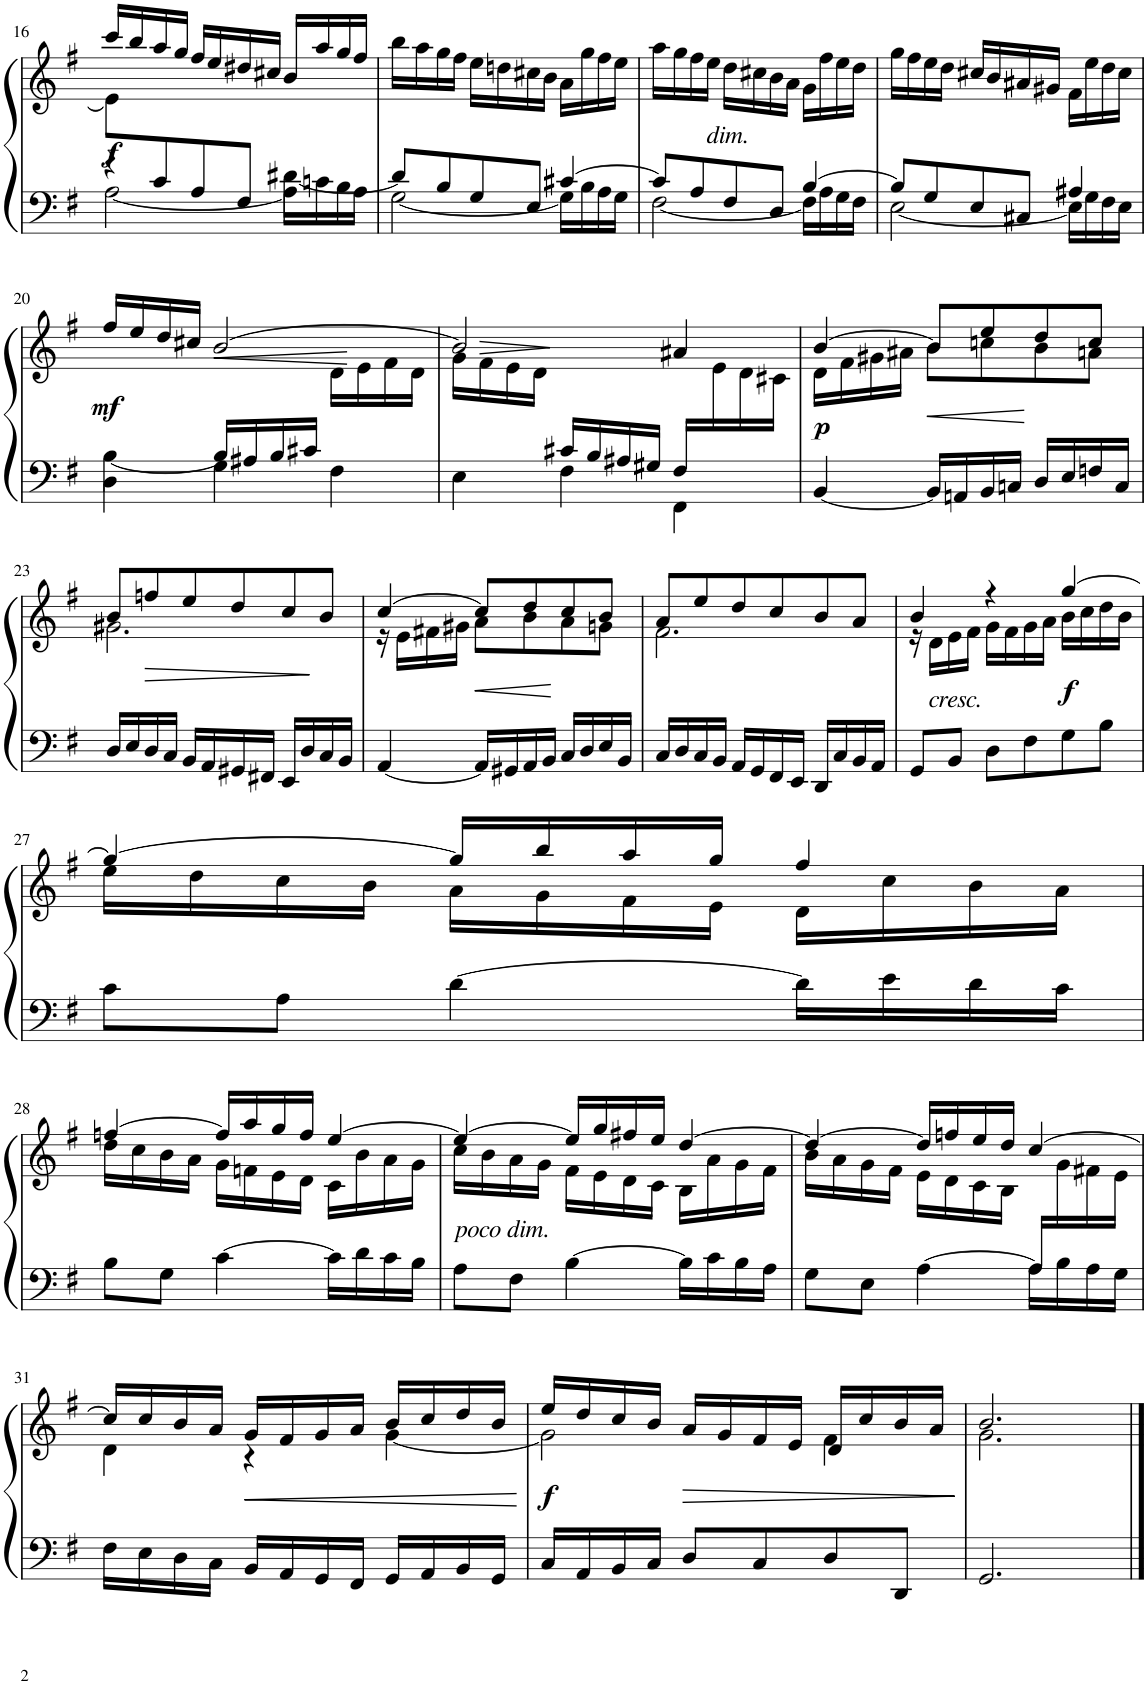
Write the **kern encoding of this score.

**kern	**kern	**dynam
*part1	*part1	*part1
*staff2	*staff1	*staff1/2
*I"Piano	*	*
*I'Pno.	*	*
!!LO:PB:g=z
*clefF4	*clefG2	*
*k[f#]	*k[f#]	*
*M3/4	*M3/4	*
=16	=16	=16
*^	*^	*
*	*^	*	*	*
!	!	!	!	!	!LO:DY:b
8ryy	4r	[2A\	16ccc/LL	8e\L]	f
.	.	.	16bb/	.	.
8c/	.	.	16aa/	2ryy	.
.	.	.	16gg/JJ	.	.
8A/	4ryy	.	16ff#/LL	.	.
.	.	.	16ee/	.	.
8F#/J	.	.	16dd#X/	.	.
.	.	.	16cc#X/JJ	.	.
[4d#X\	4ryy	16A\LL]	16b/LL	.	.
.	.	16cn\	16aa/	.	.
.	.	16B\	16gg/	8ryy	.
.	.	16A\JJ	16ff#/JJ	.	.
*	*v	*v	*	*	*
*	*	*v	*v	*
=17	=17	=17	=17
8d#/L]	[2G\	16bb\LL	.
.	.	16aa\	.
8B/	.	16gg\	.
.	.	16ff#\JJ	.
8G/	.	16ee\LL	.
.	.	16ddn\	.
8E/J	.	16cc#X\	.
.	.	16b\JJ	.
[4c#X/	16G\LL]	16a\LL	.
.	16B\	16gg\	.
.	16A\	16ff#\	.
.	16G\JJ	16ee\JJ	.
=18	=18	=18	=18
8c#/L]	[2F#\	16aa\LL	.
.	.	16gg\	.
8A/	.	16ff#\	.
!	!	!LO:TX:b:i:t=dim.	!
.	.	16ee\JJ	.
8F#/	.	16dd\LL	.
.	.	16cc#X\	.
8D/J	.	16b\	.
.	.	16a\JJ	.
[4B/	16F#\LL]	16g\LL	.
.	16A\	16ff#\	.
.	16G\	16ee\	.
.	16F#\JJ	16dd\JJ	.
=19	=19	=19	=19
8B/L]	[2E\	16gg\LL	.
.	.	16ff#\	.
8G/	.	16ee\	.
.	.	16dd\JJ	.
8E/	.	16cc#X/LL	.
.	.	16b/	.
8C#X/J	.	16a#X/	.
.	.	16g#X/JJ	.
4A#X/	16E\LL]	16f#\LL	.
.	16G\	16ee\	.
.	16F#\	16dd\	.
.	16E\JJ	16cc#\JJ	.
!!LO:LB:g=z
=20	=20	=20	=20
*	*	*^	*
!	!	!	!	!LO:DY:b
[4B\	4D\	16ff#/LL	2ryy	mf
.	.	16ee/	.	.
.	.	16dd/	.	.
.	.	16cc#X/JJ	.	.
!	!	!	!	!LO:HP:b
16B/LL]	4G\	[2b/	.	<
16A#X/	.	.	.	.
16B/	.	.	.	.
16c#X/JJ	.	.	.	.
4ryy	4F#\	.	16d\LL	.
.	.	.	16e\	[
.	.	.	16f#\	.
.	.	.	16d\JJ	.
=21	=21	=21	=21	=21
4ryy	4E\	2b/]	16g\LL	.
!	!	!	!	!LO:HP:b
.	.	.	16f#\	>
.	.	.	16e\	.
.	.	.	16d\JJ	.
16c#X/LL	4F#\	.	16ryy	]
*	*	*v	*v	*
16B/	.	.	.
16A#X/	.	.	.
16G#X/JJ	.	.	.
16F#/LL	4FF#\	4a#X/	.
*	*	*^	*
8.ryy	.	.	16e\	.
.	.	.	16d\	.
.	.	.	16c#X\JJ	.
*v	*v	*	*	*
=22	=22	=22	=22
!	!	!	!LO:DY:b
[4BB/	[4b/	16d\LL	p
.	.	16f#\	.
.	.	16g#X\	.
.	.	16a#X\JJ	.
!	!	!	!LO:HP:b
16BB/LL]	8b/L]	8b\L	<
16AAn/	.	.	.
16BB/	8ee/	8ccn\	.
16Cn/JJ	.	.	.
16D/LL	8dd/	8b\	[
16E/	.	.	.
16Fn/	8cc/J	8an\J	.
16C/JJ	.	.	.
!!LO:LB:g=z	!!
=23	=23	=23	=23
16D/LL	8b/L	2.g#X\	.
16E/	.	.	.
!	!	!	!LO:HP:b
16D/	8ffn/	.	>
16C/JJ	.	.	.
16BB/LL	8ee/	.	.
16AA/	.	.	.
16GG#X/	8dd/	.	.
16FF#X/JJ	.	.	.
16EE/LL	8cc/	.	.
16D/	.	.	.
16C/	8b/J	.	]
16BB/JJ	.	.	.
=24	=24	=24	=24
[4AA/	[4cc/	16r	.
.	.	16e\LL	.
.	.	16f#X\	.
.	.	16g#X\JJ	.
!	!	!	!LO:HP:b
16AA/LL]	8cc/L]	8a\L	<
16GG#X/	.	.	.
16AA/	8dd/	8b\	.
16BB/JJ	.	.	.
16C/LL	8cc/	8a\	[
16D/	.	.	.
16E/	8b/J	8gn\J	.
16BB/JJ	.	.	.
=25	=25	=25	=25
16C/LL	8a/L	2.f#\	.
16D/	.	.	.
16C/	8ee/	.	.
16BB/JJ	.	.	.
16AA/LL	8dd/	.	.
16GG/	.	.	.
16FF#/	8cc/	.	.
16EE/JJ	.	.	.
16DD/LL	8b/	.	.
16C/	.	.	.
16BB/	8a/J	.	.
16AA/JJ	.	.	.
=26	=26	=26	=26
8GG/L	4b/	16r	.
!	!	!LO:TX:b:i:t=cresc.	!
.	.	16d\LL	.
8BB/J	.	16e\	.
.	.	16f#\JJ	.
8D\L	4r	16g\LL	.
.	.	16f#\	.
8F#\	.	16g\	.
.	.	16a\JJ	.
!	!	!	!LO:DY:b
8G\	[4gg/	16b\LL	f
.	.	16cc\	.
8B\J	.	16dd\	.
.	.	16b\JJ	.
!!LO:LB:g=z	!!
=27	=27	=27	=27
8c\L	4gg/_	16ee\LL	.
.	.	16dd\	.
8A\J	.	16cc\	.
.	.	16b\JJ	.
[4d\	16gg/LL]	16a\LL	.
.	16bb/	16g\	.
.	16aa/	16f#\	.
.	16gg/JJ	16e\JJ	.
16d\LL]	4ff#/	16d\LL	.
16e\	.	16cc\	.
16d\	.	16b\	.
16c\JJ	.	16a\JJ	.
!!LO:LB:g=z	!!
=28	=28	=28	=28
8B\L	[4ffn/	16dd\LL	.
.	.	16cc\	.
8G\J	.	16b\	.
.	.	16a\JJ	.
[4c\	16ff/LL]	16g\LL	.
.	16aa/	16fn\	.
.	16gg/	16e\	.
.	16ff/JJ	16d\JJ	.
16c\LL]	[4ee/	16c\LL	.
16d\	.	16b\	.
16c\	.	16a\	.
16B\JJ	.	16g\JJ	.
=29	=29	=29	=29
!	!LO:TX:b:i:t=poco dim.	!	!
8A\L	4ee/_	16cc\LL	.
.	.	16b\	.
8F#\J	.	16a\	.
.	.	16g\JJ	.
[4B\	16ee/LL]	16f#\LL	.
.	16gg/	16e\	.
.	16ff#X/	16d\	.
.	16ee/JJ	16c\JJ	.
16B\LL]	[4dd/	16B\LL	.
16c\	.	16a\	.
16B\	.	16g\	.
16A\JJ	.	16f#\JJ	.
=30	=30	=30	=30
*^	*	*	*
2ryy	8G\L	4dd/_	16b\LL	.
.	.	.	16a\	.
.	8E\J	.	16g\	.
.	.	.	16f#\JJ	.
.	[4A\	16dd/LL]	16e\LL	.
.	.	16ffn/	16d\	.
.	.	16ee/	16c\	.
.	.	16dd/JJ	16B\JJ	.
16A/LL	16A\LL]	[4cc/	16ryy	.
8.ryy	16B\	.	16g\	.
.	16A\	.	16f#X\	.
.	16G\JJ	.	16e\JJ	.
*v	*v	*	*	*
!!LO:LB:g=z	!!
=31	=31	=31	=31
16F#\LL	16cc/LL]	4d\	.
16E\	16cc/	.	.
16D\	16b/	.	.
16C\JJ	16a/JJ	.	.
!	!	!	!LO:HP:b
16BB/LL	16g/LL	4r	<
16AA/	16f#/	.	.
16GG/	16g/	.	.
16FF#/JJ	16a/JJ	.	.
16GG/LL	16b/LL	[4g\	.
16AA/	16cc/	.	.
16BB/	16dd/	.	.
16GG/JJ	16b/JJ	.	.
*	*v	*v	*
.	.	[
=32	=32	=32
*	*^	*
!	!	!	!LO:DY:b
16C/LL	16ee/LL	2g\]	f
16AA/	16dd/	.	.
16BB/	16cc/	.	.
16C/JJ	16b/JJ	.	.
!	!	!	!LO:HP:b
8D/L	16a/LL	.	>
.	16g/	.	.
8C/	16f#/	.	.
.	16e/JJ	.	.
8D/	16d/LL	4f#\	.
.	16cc/	.	.
8DD/J	16b/	.	.
.	16a/JJ	.	.
*	*v	*v	*
.	.	]
=33	=33	=33
*	*^	*
2.GG/	2.b/	2.g\	.
*	*v	*v	*
==	==	==
*-	*-	*-
